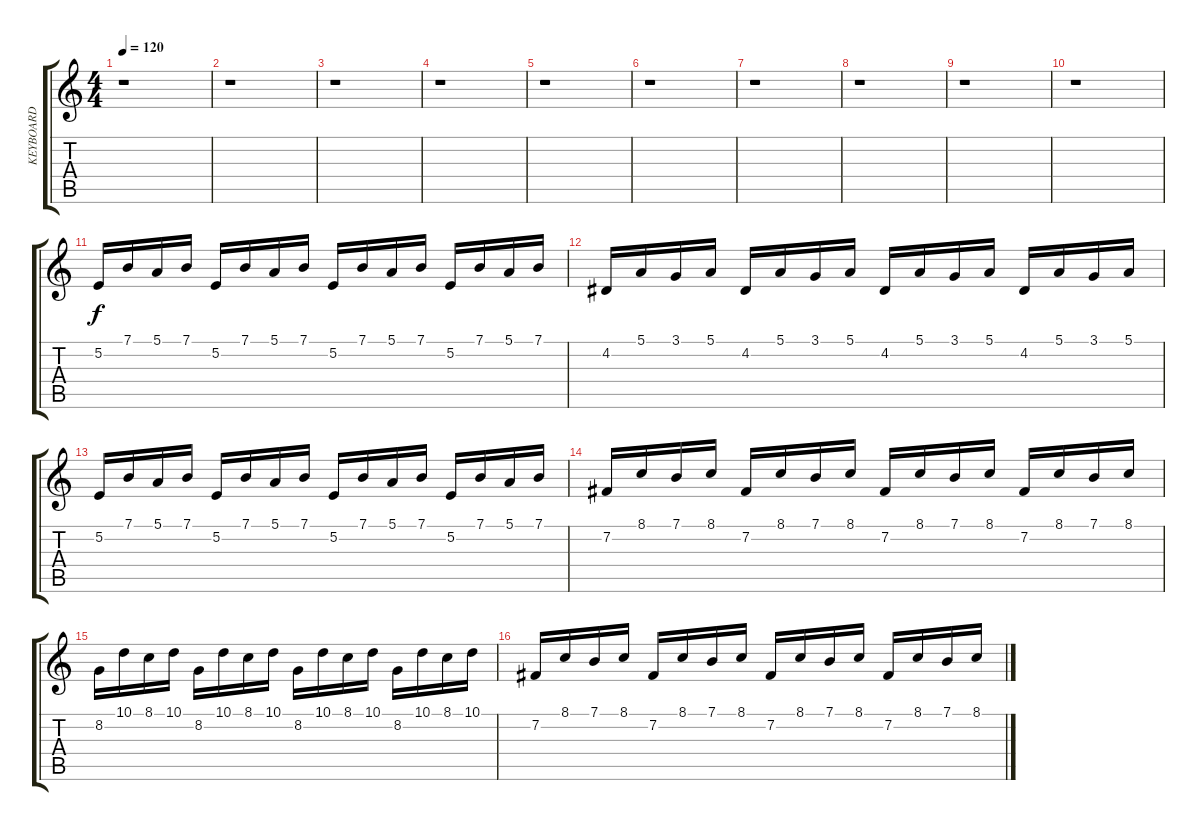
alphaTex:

\track (" KEYBOARD" " KEYBOARD") {instrument pad1newage}
\staff {score tabs}
\tuning (E4 B3 G3 D3 A2 E2) {hide}
\ts (4 4)
\tempo 120
\clef g2
\ks c
r.1{dy f} |
r.1 |
r.1 |
r.1 |
r.1 |
r.1 |
r.1 |
r.1 |
r.1 |
r.1 |
5.2.16 7.1.16 5.1.16 7.1.16 5.2.16 7.1.16 5.1.16 7.1.16 5.2.16 7.1.16 5.1.16 7.1.16 5.2.16 7.1.16 5.1.16 7.1.16 |
4.2.16 5.1.16 3.1.16 5.1.16 4.2.16 5.1.16 3.1.16 5.1.16 4.2.16 5.1.16 3.1.16 5.1.16 4.2.16 5.1.16 3.1.16 5.1.16 |
5.2.16 7.1.16 5.1.16 7.1.16 5.2.16 7.1.16 5.1.16 7.1.16 5.2.16 7.1.16 5.1.16 7.1.16 5.2.16 7.1.16 5.1.16 7.1.16 |
7.2.16 8.1.16 7.1.16 8.1.16 7.2.16 8.1.16 7.1.16 8.1.16 7.2.16 8.1.16 7.1.16 8.1.16 7.2.16 8.1.16 7.1.16 8.1.16 |
8.2.16 10.1.16 8.1.16 10.1.16 8.2.16 10.1.16 8.1.16 10.1.16 8.2.16 10.1.16 8.1.16 10.1.16 8.2.16 10.1.16 8.1.16 10.1.16 |
7.2.16 8.1.16 7.1.16 8.1.16 7.2.16 8.1.16 7.1.16 8.1.16 7.2.16 8.1.16 7.1.16 8.1.16 7.2.16 8.1.16 7.1.16 8.1.16
